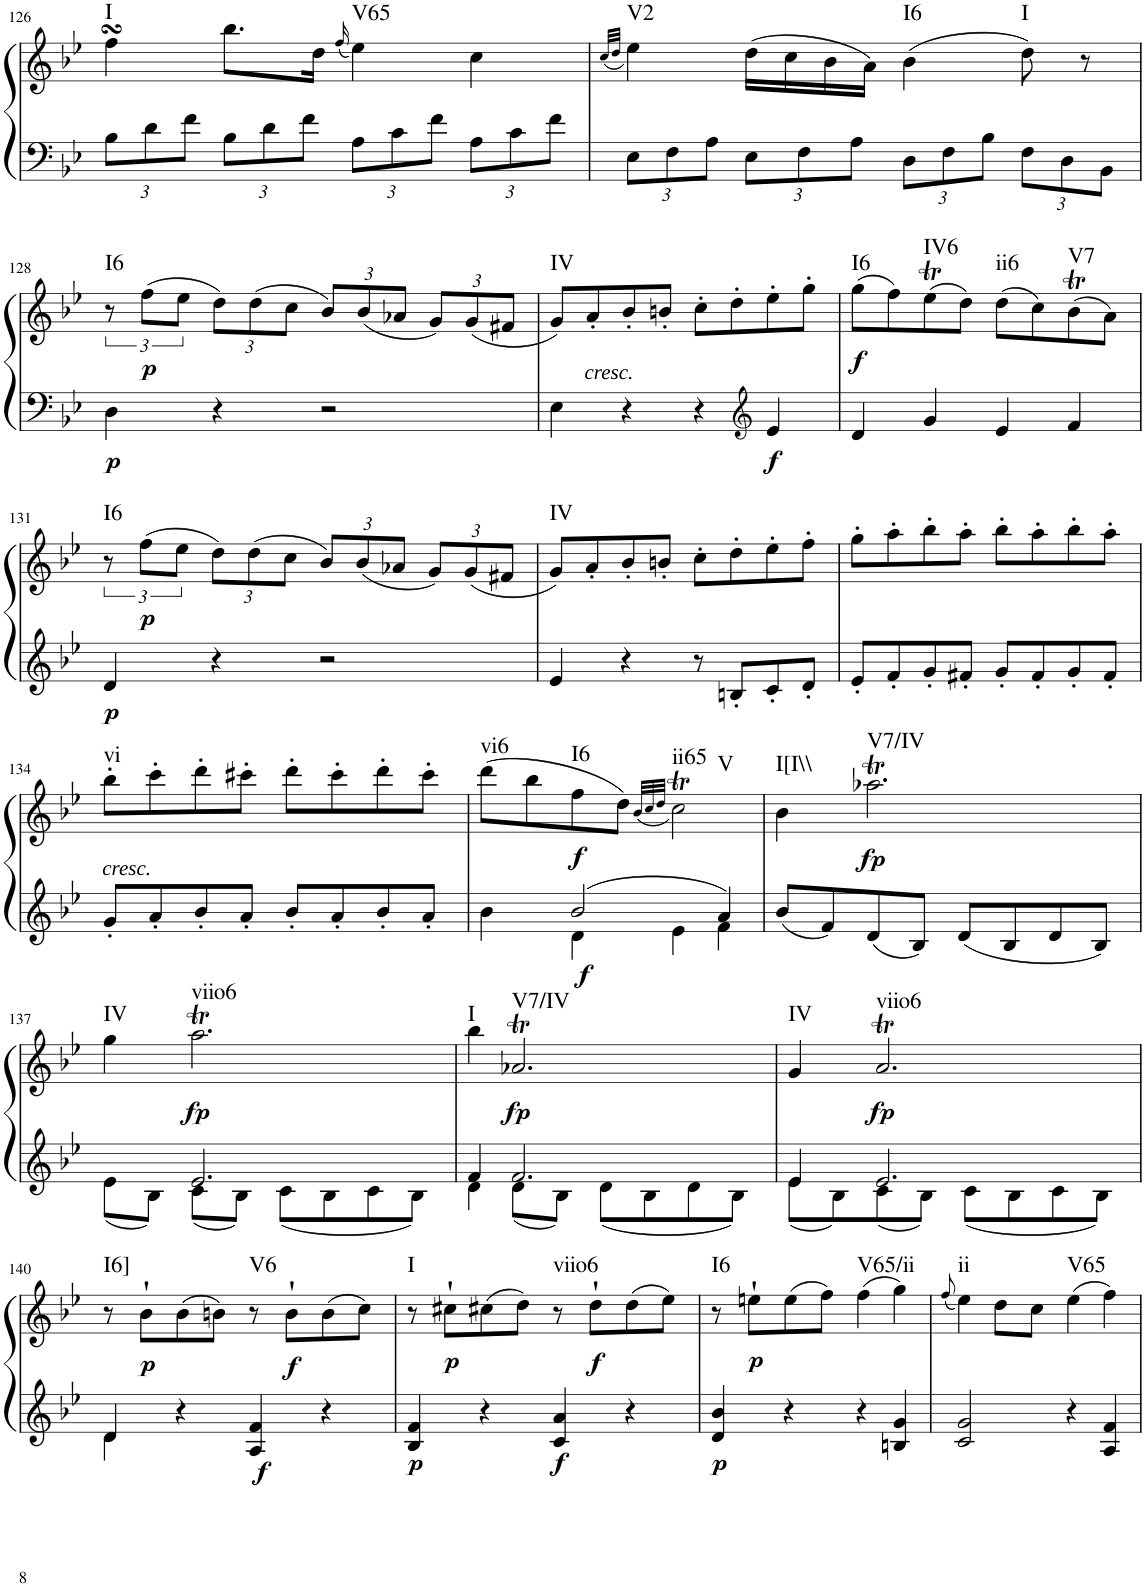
**kern	**kern	**dynam	**harte
*part1	*part1	*part1	*part1
*staff2	*staff1	*staff1/2	*
*I"Klavier linke Hand	*	*	*
!!LO:PB:g=z
*clefF4	*clefG2	*	*
*k[b-e-]	*k[b-e-]	*	*
*M2/2	*M2/2	*	*
*met(c|)	*met(c|)	*	*
*Xbrackettup	*	*	*
=126	=126	=126	=126
!	!	!	!LO:H:kt=I
12B-\L	4ffsSSS\	.	N
12d\	.	.	.
12f\J	.	.	.
12B-\L	8.bb-\L	.	.
12d\	.	.	.
12f\J	.	.	.
.	16dd\Jk	.	.
.	(16qff/	.	.
!	!	!	!LO:H:kt=V65
12A\L	4ee-\)	.	N
12c\	.	.	.
12f\J	.	.	.
12A\L	4cc\	.	.
12c\	.	.	.
12f\J	.	.	.
=127	=127	=127	=127
.	(32qcc/LLL	.	.
.	32qdd/JJJ	.	.
!	!	!	!LO:H:kt=V2
12E-\L	4ee-\)	.	N
12F\	.	.	.
12A\J	.	.	.
12E-\L	(16dd\LL	.	.
.	16cc\	.	.
12F\	.	.	.
.	16b-\	.	.
12A\J	.	.	.
.	16a\JJ)	.	.
!	!	!	!LO:H:kt=I6
12D\L	(4b-\	.	N
12F\	.	.	.
12B-\J	.	.	.
!	!	!	!LO:H:kt=I
12F\L	8dd\)	.	N
12D\	.	.	.
.	8r	.	.
12BB-\J	.	.	.
!!LO:LB:g=z
=128	=128	=128	=128
!	!	!LO:DY:b=2	!LO:H:kt=I6
4D\	12r	p	N
!	!	!LO:DY:b	!
.	(12ff\L	p	.
.	12ee-\J	.	.
*	*Xbrackettup	*	*
4r	12dd\L)	.	.
.	(12dd\	.	.
.	12cc\J	.	.
2r	12b-/L)	.	.
.	(12b-/	.	.
.	12a-X/J	.	.
.	12g/L)	.	.
.	(12g/	.	.
.	12f#X/J	.	.
=129	=129	=129	=129
!	!	!	!LO:H:kt=IV
4E-\	8g/L)	.	N
!	!LO:TX:b:i:t=cresc.	!	!
.	8a'/	.	.
4r	8b-'/	.	.
.	8bn'/J	.	.
4r	8cc'\L	.	.
.	8dd'\	.	.
*clefG2	*	*	*
!	!	!LO:DY:b=2	!
4e-/	8ee-'\	f	.
.	8gg'\J	.	.
=130	=130	=130	=130
!	!	!LO:DY:b	!LO:H:kt=I6
4d/	(8gg\L	f	N
.	8ff\)	.	.
!	!	!	!LO:H:kt=IV6
4g/	(8ee-T\	.	N
.	8dd\J)	.	.
!	!	!	!LO:H:kt=ii6
4e-/	(8dd\L	.	N
.	8cc\)	.	.
!	!	!	!LO:H:kt=V7
4f/	(8b-T\	.	N
.	8a\J)	.	.
!!LO:LB:g=z
=131	=131	=131	=131
*	*brackettup	*	*
!	!	!LO:DY:b=2	!LO:H:kt=I6
4d/	12r	p	N
!	!	!LO:DY:b	!
.	(12ff\L	p	.
.	12ee-\J	.	.
*	*Xbrackettup	*	*
4r	12dd\L)	.	.
.	(12dd\	.	.
.	12cc\J	.	.
2r	12b-/L)	.	.
.	(12b-/	.	.
.	12a-X/J	.	.
.	12g/L)	.	.
.	(12g/	.	.
.	12f#X/J	.	.
=132	=132	=132	=132
!	!	!	!LO:H:kt=IV
4e-/	8g/L)	.	N
.	8a'/	.	.
4r	8b-'/	.	.
.	8bn'/J	.	.
8r	8cc'\L	.	.
8Bn'/L	8dd'\	.	.
8c'/	8ee-'\	.	.
8d'/J	8ff'\J	.	.
=133	=133	=133	=133
8e-'/L	8gg'\L	.	.
8f'/	8aa'\	.	.
8g'/	8bb-'\	.	.
8f#X'/J	8aa'\J	.	.
8g'/L	8bb-'\L	.	.
8f#'/	8aa'\	.	.
8g'/	8bb-'\	.	.
8f#'/J	8aa'\J	.	.
!!LO:LB:g=z
=134	=134	=134	=134
!	!LO:TX:b:i:t=cresc.	!	!LO:H:kt=vi
8g'/L	8bb-'\L	.	N
8a'/	8ccc'\	.	.
8b-'/	8ddd'\	.	.
8a'/J	8ccc#X'\J	.	.
8b-'/L	8ddd'\L	.	.
8a'/	8ccc#'\	.	.
8b-'/	8ddd'\	.	.
8a'/J	8ccc#'\J	.	.
=135	=135	=135	=135
*^	*	*	*
!	!	!	!	!LO:H:kt=vi6
4ryy	4b-\	(8ddd\L	.	N
.	.	8bb-\	.	.
!	!	!	!LO:DY:b=2	!
!	!	!	!LO:DY:n=1:b	!LO:H:kt=I6
2b-/	4d\	8ff\	f f	N
.	.	8dd\J)	.	.
.	.	(32qb-/LLL	.	.
.	.	32qcc/	.	.
.	.	32qdd/JJJ	.	.
!	!	!	!	!LO:H:n=1:kt=ii65
!	!	!	!	!LO:H:n=2:kt=V
.	4e-\	2ccT\)	.	N N
4a/	4f\	.	.	.
=136	=136	=136	=136	=136
!	!	!	!	!LO:H:kt=I[I\\
*v	*v	*	*	*
8b-/L	4b-\	.	N
8f/	.	.	.
!	!	!LO:DY:b	!LO:H:kt=V7/IV
8d/	2.aa-XT\	fp	N
8B-/J	.	.	.
8d/L	.	.	.
8B-/	.	.	.
8d/	.	.	.
8B-/J	.	.	.
!!LO:LB:g=z
=137	=137	=137	=137
*^	*	*	*
!	!	!	!	!LO:H:kt=IV
4ryy	8e-\L	4gg\	.	N
.	8B-\J	.	.	.
!	!	!	!LO:DY:b	!LO:H:kt=viio6
2.e-/	8c\L	2.aat\	fp	N
.	8B-\J	.	.	.
.	8c\L	.	.	.
.	8B-\	.	.	.
.	8c\	.	.	.
.	8B-\J	.	.	.
=138	=138	=138	=138	=138
!	!	!	!	!LO:H:kt=I
4f/	4d\	4bb-\	.	N
!	!	!	!LO:DY:b	!LO:H:kt=V7/IV
2.f/	8d\L	2.a-XT/	fp	N
.	8B-\J	.	.	.
.	8d\L	.	.	.
.	8B-\	.	.	.
.	8d\	.	.	.
.	8B-\J	.	.	.
=139	=139	=139	=139	=139
!	!	!	!	!LO:H:kt=IV
4e-/	8e-\L	4g/	.	N
.	8B-\	.	.	.
!	!	!	!LO:DY:b	!LO:H:kt=viio6
2.e-/	8c\	2.at/	fp	N
.	8B-\J	.	.	.
.	8c\L	.	.	.
.	8B-\	.	.	.
.	8c\	.	.	.
.	8B-\J	.	.	.
!!LO:LB:g=z
=140	=140	=140	=140	=140
!	!	!	!	!LO:H:kt=I6]
4d/	4d\	8r	.	N
!	!	!	!LO:DY:b	!
.	.	8b-`\L	p	.
4r	2.ryy	(8b-\	.	.
.	.	8bn\J)	.	.
!	!	!	!LO:DY:b=2	!LO:H:kt=V6
4A/ 4f/	.	8r	f	N
!	!	!	!LO:DY:b	!
.	.	8b`\L	f	.
4r	.	(8b\	.	.
.	.	8cc\J)	.	.
*v	*v	*	*	*
=141	=141	=141	=141
!	!	!LO:DY:b=2	!LO:H:kt=I
4B-/ 4f/	8r	p	N
!	!	!LO:DY:b	!
.	8cc#X`\L	p	.
4r	(8cc#X\	.	.
.	8dd\J)	.	.
!	!	!LO:DY:b=2	!LO:H:kt=viio6
4c/ 4a/	8r	f	N
!	!	!LO:DY:b	!
.	8dd`\L	f	.
4r	(8dd\	.	.
.	8ee-\J)	.	.
=142	=142	=142	=142
!	!	!LO:DY:b=2	!LO:H:kt=I6
4d/ 4b-/	8r	p	N
!	!	!LO:DY:b	!
.	8een`\L	p	.
4r	(8ee\	.	.
.	8ff\J)	.	.
!	!	!	!LO:H:kt=V65/ii
4r	(4ff\	.	N
4Bn/ 4g/	4gg\)	.	.
=143	=143	=143	=143
.	(8qff/	.	.
!	!	!	!LO:H:kt=ii
2c/ 2g/	4ee-\)	.	N
.	8dd\L	.	.
.	8cc\J	.	.
!	!	!	!LO:H:kt=V65
4r	(4ee-\	.	N
4A/ 4f/	4ff\)	.	.
=	=	=	=
*-	*-	*-	*-
